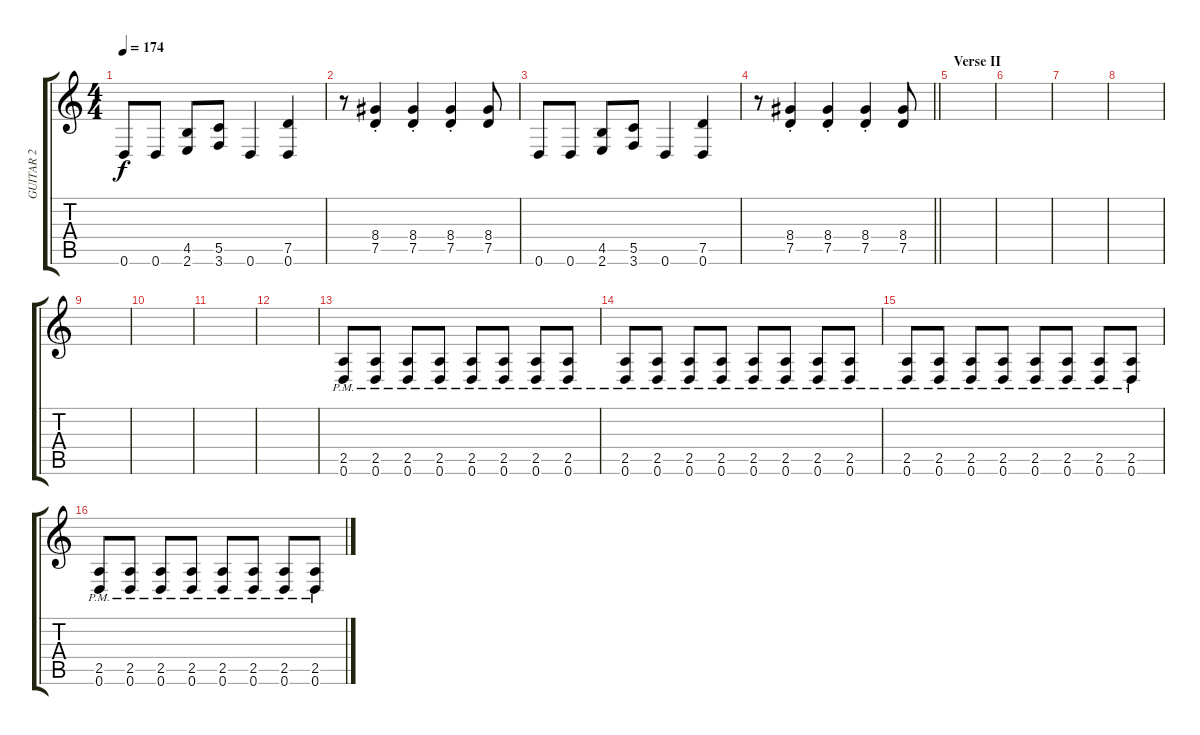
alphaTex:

\track ("GUITAR 2" "GUITAR 2") {instrument overdrivenguitar}
\staff {score tabs}
\tuning (D4 A3 F3 C3 G2 D2) {hide}
\ts (4 4)
\tempo 174
\clef g2
\ks c
0.6.8{dy f} 0.6.8 (4.5 2.6).8 (5.5 3.6).8 0.6.4 (7.5 0.6).4 |
r.8 (8.4{st} 7.5{st}).4 (8.4{st} 7.5{st}).4 (8.4{st} 7.5{st}).4 (8.4 7.5).8 |
0.6.8 0.6.8 (4.5 2.6).8 (5.5 3.6).8 0.6.4 (7.5 0.6).4 |
\barLineRight lightlight
r.8 (8.4{st} 7.5{st}).4 (8.4{st} 7.5{st}).4 (8.4{st} 7.5{st}).4 (8.4 7.5).8 |
\section ("" "Verse II")
|
|
|
|
|
|
|
|
(2.5{pm} 0.6{pm}).8 (2.5{pm} 0.6{pm}).8 (2.5{pm} 0.6{pm}).8 (2.5{pm} 0.6{pm}).8 (2.5{pm} 0.6{pm}).8 (2.5{pm} 0.6{pm}).8 (2.5{pm} 0.6{pm}).8 (2.5{pm} 0.6{pm}).8 |
(2.5{pm} 0.6{pm}).8 (2.5{pm} 0.6{pm}).8 (2.5{pm} 0.6{pm}).8 (2.5{pm} 0.6{pm}).8 (2.5{pm} 0.6{pm}).8 (2.5{pm} 0.6{pm}).8 (2.5{pm} 0.6{pm}).8 (2.5{pm} 0.6{pm}).8 |
(2.5{pm} 0.6{pm}).8 (2.5{pm} 0.6{pm}).8 (2.5{pm} 0.6{pm}).8 (2.5{pm} 0.6{pm}).8 (2.5{pm} 0.6{pm}).8 (2.5{pm} 0.6{pm}).8 (2.5{pm} 0.6{pm}).8 (2.5{pm} 0.6{pm}).8 |
(2.5{pm} 0.6{pm}).8 (2.5{pm} 0.6{pm}).8 (2.5{pm} 0.6{pm}).8 (2.5{pm} 0.6{pm}).8 (2.5{pm} 0.6{pm}).8 (2.5{pm} 0.6{pm}).8 (2.5{pm} 0.6{pm}).8 (2.5{pm} 0.6{pm}).8
